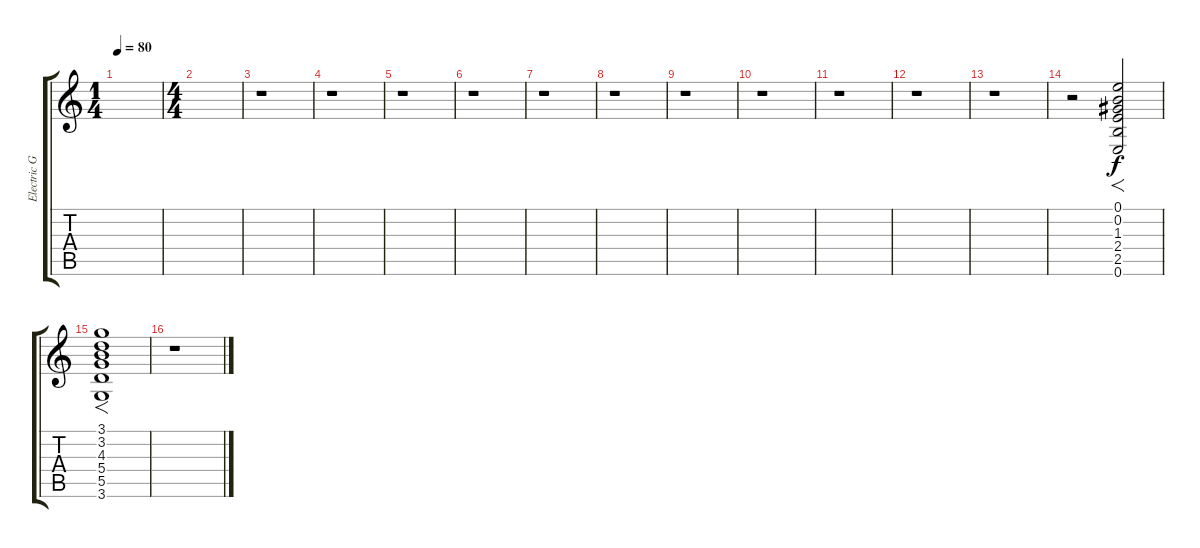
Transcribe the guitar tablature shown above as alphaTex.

\track ("Electric Guitar" "Electric G") {instrument electricguitarclean}
\staff {score tabs}
\tuning (E4 B3 G3 D3 A2 E2) {hide}
\ts (1 4)
\tempo 80
\clef g2
\ks c
|
\ts (4 4)
|
r.1 |
r.1 |
r.1 |
r.1 |
r.1 |
r.1 |
r.1 |
r.1 |
r.1 |
r.1 |
r.1 |
r.2 (0.1 0.2 1.3 2.4 2.5 0.6).2{f} |
(3.1 3.2 4.3 5.4 5.5 3.6).1{f} |
r.1
